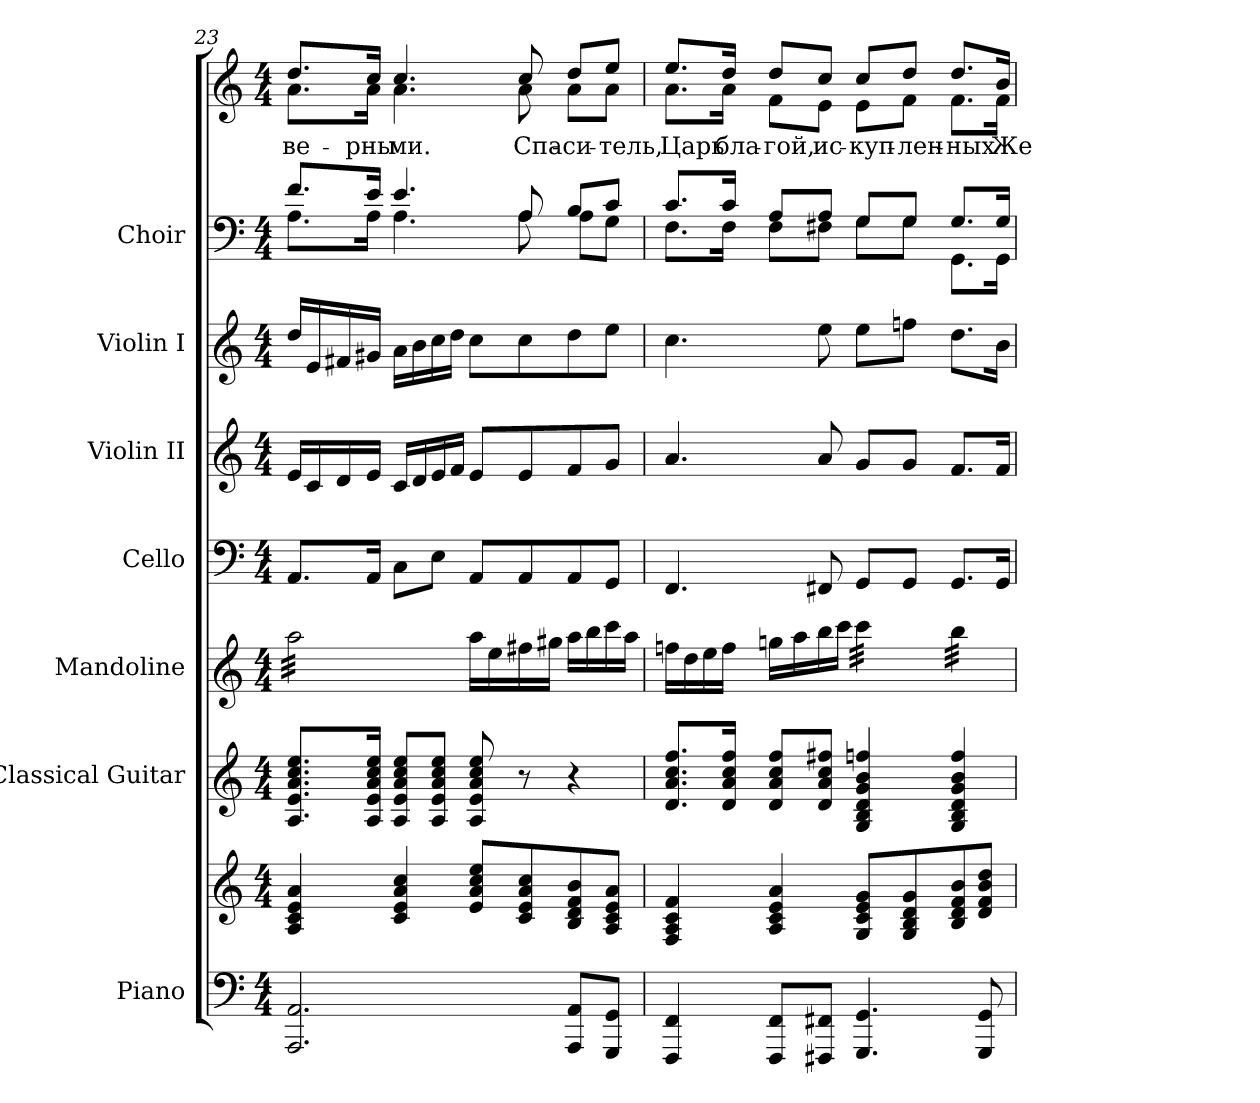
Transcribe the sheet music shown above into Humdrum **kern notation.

**kern	**kern	**kern	**kern	**kern	**kern	**kern	**kern	**kern	**text
*part7	*part7	*part6	*part5	*part4	*part3	*part2	*part1	*part1	*part1
*staff9	*staff8	*staff7	*staff6	*staff5	*staff4	*staff3	*staff2	*staff1	*staff1
*I"Piano	*	*I"Classical Guitar	*I"Mandoline	*I"Cello	*I"Violin II	*I"Violin I	*I"Choir	*	*
!!LO:PB:g=z
*clefF4	*clefG2	*clefG2	*clefG2	*clefF4	*clefG2	*clefG2	*clefF4	*clefG2	*
*	*	*ITrd7c12	*	*	*	*	*	*	*
*k[]	*k[]	*k[]	*k[]	*k[]	*k[]	*k[]	*k[]	*k[]	*
*C:	*C:	*C:	*C:	*C:	*C:	*C:	*C:	*C:	*
*M4/4	*M4/4	*M4/4	*M4/4	*M4/4	*M4/4	*M4/4	*M4/4	*M4/4	*
=23	=23	=23	=23	=23	=23	=23	=23	=23	=23
*	*	*	*	*	*	*	*^	*	*
!	!	!	!	!	!	!	!	!	!	!LO:LY:b:color=#000000
*	*	*	*	*	*	*	*	*	*^	*
*	*	*	*tremolo	*	*	*	*	*	*	*	*
2.AAAi/ 2.AAi	4Ai/ 4ci 4ei 4ai	8.AAi/ 8.Ei 8.Ai 8.ci 8.eiL	32aai\LLL	8.AAi/L	16ei/LL	16ddi/LL	8.fi/L	8.Ai\L	8.ddi/L	8.ai\L	ве-
.	.	.	32aai\	.	.	.	.	.	.	.	.
.	.	.	32aai\	.	16ci/	16ei/	.	.	.	.	.
.	.	.	32aai\	.	.	.	.	.	.	.	.
.	.	.	32aai\	.	16di/	16f#Xi/	.	.	.	.	.
.	.	.	32aai\	.	.	.	.	.	.	.	.
!	!	!	!	!	!	!	!	!	!	!	!LO:LY:b:color=#000000
.	.	16AAi/ 16Ei 16Ai 16ci 16eiJk	32aai\	16AAi/Jk	16ei/JJ	16g#Xi/JJ	16ei/Jk	16Ai\Jk	16cci/Jk	16ai\Jk	-рны
.	.	.	32aai\	.	.	.	.	.	.	.	.
!	!	!	!	!	!	!	!	!	!	!	!LO:LY:b:color=#000000
.	4ci/ 4ei 4ai 4cci	8AAi/ 8Ei 8Ai 8ci 8eiL	32aai\	8Ci\L	16ci/LL	16ai\LL	4.ei/	4.Ai\	4.cci/	4.ai\	ми.
.	.	.	32aai\	.	.	.	.	.	.	.	.
.	.	.	32aai\	.	16di/	16bi\	.	.	.	.	.
.	.	.	32aai\	.	.	.	.	.	.	.	.
.	.	8AAi/ 8Ei 8Ai 8ci 8eiJ	32aai\	8Ei\J	16ei/	16cci\	.	.	.	.	.
.	.	.	32aai\	.	.	.	.	.	.	.	.
.	.	.	32aai\	.	16fi/JJ	16ddi\JJ	.	.	.	.	.
.	.	.	32aai\JJJ	.	.	.	.	.	.	.	.
*	*	*	*Xtremolo	*	*	*	*	*	*	*	*
.	8ei/ 8ai 8cci 8eeiL	8AAi/ 8Ei 8Ai 8ci 8ei	16aai\LL	8AAi/L	8ei/L	8cci\L	.	.	.	.	.
.	.	.	16eei\	.	.	.	.	.	.	.	.
!	!	!	!	!	!	!	!	!	!	!	!LO:LY:b:color=#000000
.	8ci/ 8ei 8ai 8cci	8r	16ff#Xi\	8AAi/	8ei/	8cci\	8Ai/	8Ai\	8cci/	8ai\	Спа-
.	.	.	16gg#Xi\JJ	.	.	.	.	.	.	.	.
!	!	!	!	!	!	!	!	!	!	!	!LO:LY:b:color=#000000
8AAAi/ 8AAiL	8Bi/ 8di 8fi 8bi	4r	16aai\LL	8AAi/	8fi/	8ddi\	8Bi/L	8Ai\L	8ddi/L	8ai\L	-си-
.	.	.	16bbi\	.	.	.	.	.	.	.	.
!	!	!	!	!	!	!	!	!	!	!	!LO:LY:b:color=#000000
8GGGi/ 8GGiJ	8Ai/ 8ci 8ei 8aiJ	.	16ccci\	8GGi/J	8gi/J	8eei\J	8ci/J	8Gi\J	8eei/J	8ai\J	-тель,
.	.	.	16aai\JJ	.	.	.	.	.	.	.	.
=24	=24	=24	=24	=24	=24	=24	=24	=24	=24	=24	=24
!	!	!	!	!	!	!	!	!	!	!	!LO:LY:b:color=#000000
4FFFi/ 4FFi	4Fi/ 4Ai 4ci 4fi	8.Di/ 8.Ai 8.ci 8.fiL	16ffni\LL	4.FFi/	4.ai/	4.cci\	8.ci/L	8.Fi\L	8.eei/L	8.ai\L	Царь
.	.	.	16ddi\	.	.	.	.	.	.	.	.
.	.	.	16eei\	.	.	.	.	.	.	.	.
!	!	!	!	!	!	!	!	!	!	!	!LO:LY:b:color=#000000
.	.	16Di/ 16Ai 16ci 16fiJk	16ffi\JJ	.	.	.	16ci/Jk	16Fi\Jk	16ddi/Jk	16ai\Jk	бла-
!	!	!	!	!	!	!	!	!	!	!	!LO:LY:b:color=#000000
8FFFi/ 8FFiL	4Ai/ 4ci 4ei 4ai	8Di/ 8Ai 8ci 8fiL	16ggni\LL	.	.	.	8Ai/L	8Fi\L	8ddi/L	8fi\L	-гой,
.	.	.	16aai\	.	.	.	.	.	.	.	.
!	!	!	!	!	!	!	!	!	!	!	!LO:LY:b:color=#000000
8FFF#Xi/ 8FF#XiJ	.	8Di/ 8Ai 8ci 8f#XiJ	16bbi\	8FF#Xi/	8ai/	8eei\	8Ai/J	8F#Xi\J	8cci/J	8ei\J	ис-
.	.	.	16ccci\JJ	.	.	.	.	.	.	.	.
!	!	!	!	!	!	!	!	!	!	!	!LO:LY:b:color=#000000
*	*	*	*tremolo	*	*	*	*	*	*	*	*
4.GGGi/ 4.GGi	8Gi/ 8ci 8ei 8giL	4GGi/ 4BBi 4Di 4Gi 4Bi 4fni	32ccci\LLL	8GGi/L	8gi/L	8eei\L	8Gi/L	8Gi\L	8cci/L	8ei\L	-куп-
.	.	.	32ccci\	.	.	.	.	.	.	.	.
.	.	.	32ccci\	.	.	.	.	.	.	.	.
.	.	.	32ccci\	.	.	.	.	.	.	.	.
!	!	!	!	!	!	!	!	!	!	!	!LO:LY:b:color=#000000
.	8Gi/ 8Bi 8di 8gi	.	32ccci\	8GGi/J	8gi/J	8ffni\J	8Gi/J	8Gi\J	8ddi/J	8fi\J	-лен-
.	.	.	32ccci\	.	.	.	.	.	.	.	.
.	.	.	32ccci\	.	.	.	.	.	.	.	.
.	.	.	32ccci\JJJ	.	.	.	.	.	.	.	.
!	!	!	!	!	!	!	!	!	!	!	!LO:LY:b:color=#000000
.	8Bi/ 8di 8fi 8bi	4GGi/ 4BBi 4Di 4Gi 4Bi 4fi	32bbi\LLL	8.GGi/L	8.fi/L	8.ddi\L	8.Gi/L	8.GGi\L	8.ddi/L	8.fi\L	-ных
.	.	.	32bbi\	.	.	.	.	.	.	.	.
.	.	.	32bbi\	.	.	.	.	.	.	.	.
.	.	.	32bbi\	.	.	.	.	.	.	.	.
8GGGi/ 8GGi	8di/ 8fi 8bi 8ddiJ	.	32bbi\	.	.	.	.	.	.	.	.
.	.	.	32bbi\	.	.	.	.	.	.	.	.
!	!	!	!	!	!	!	!	!	!	!	!LO:LY:b:color=#000000
.	.	.	32bbi\	16GGi/Jk	16fi/Jk	16bi\Jk	16Gi/Jk	16GGi\Jk	16bi/Jk	16fi\Jk	Же-
.	.	.	32bbi\JJJ	.	.	.	.	.	.	.	.
*	*	*	*Xtremolo	*	*	*	*	*	*	*	*
*	*	*	*	*	*	*	*v	*v	*	*	*
*	*	*	*	*	*	*	*	*v	*v	*
=	=	=	=	=	=	=	=	=	=
*-	*-	*-	*-	*-	*-	*-	*-	*-	*-
